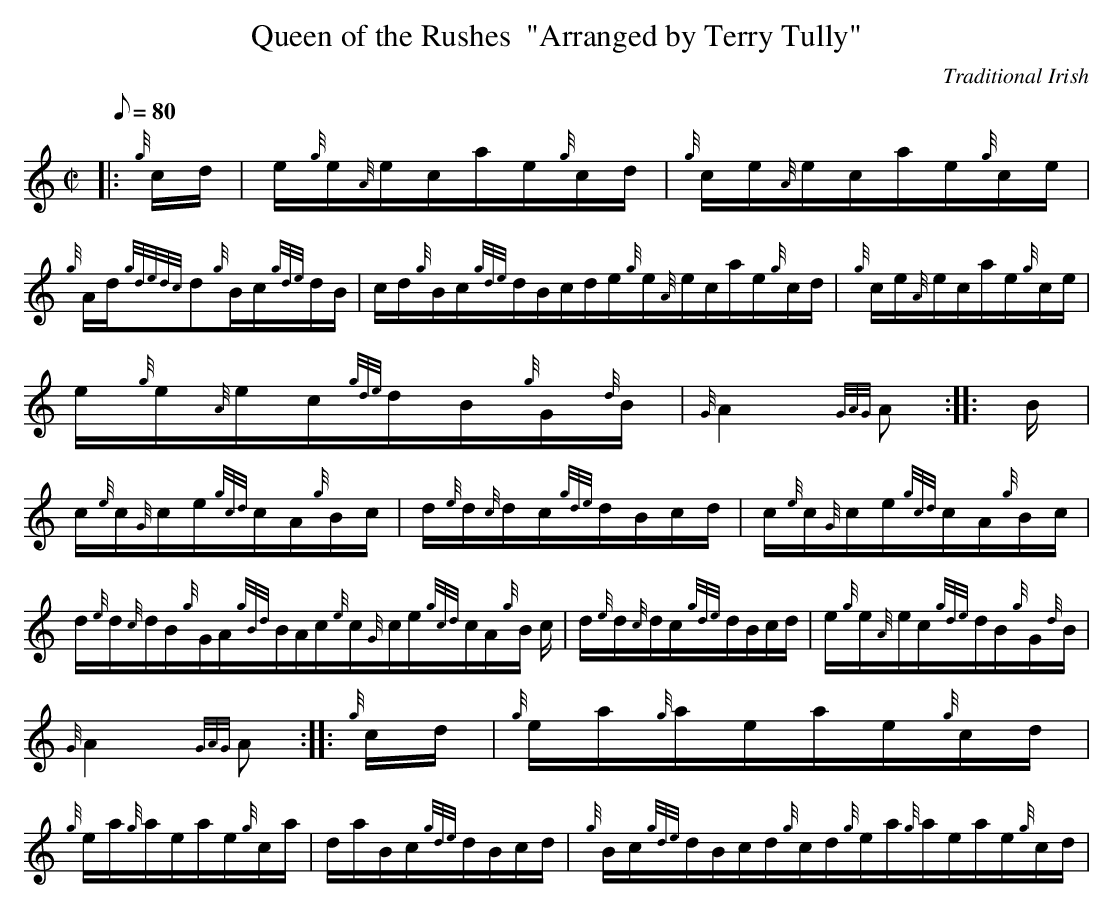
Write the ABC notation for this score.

X:1
T:Queen of the Rushes  "Arranged by Terry Tully"
M:C|
L:1/8
Q:80
C:Traditional Irish
K:HP
|: {g}c/2d/2|
e/2{g}e/2{A}e/2c/2a/2e/2{g}c/2d/2|
{g}c/2e/2{A}e/2c/2a/2e/2{g}c/2e/2|  !
{g}A/2d/2{gdedc}d{g}B/2c/2{gde}d/2B/2|
c/2d/2{g}B/2c/2{gde}d/2B/2c/2d/2e/2{g}e/2{A}e/2c/2a/2e/2{g}c/2d/2|
{g}c/2e/2{A}e/2c/2a/2e/2{g}c/2e/2|  !
e/2{g}e/2{A}e/2c/2{gde}d/2B/2{g}G/2{d}B/2|
{G}A2{GAG}A:| |:
B/2|  !
c/2{e}c/2{G}c/2e/2{gcd}c/2A/2{g}B/2c/2|
d/2{e}d/2{c}d/2c/2{gde}d/2B/2c/2d/2|
c/2{e}c/2{G}c/2e/2{gcd}c/2A/2{g}B/2c/2|  !
d/2{e}d/2{c}d/2B/2{g}G/2A/2{gBd}B/2A/2c/2{e}c/2{G}c/2e/2{gcd}c/2A/2{g}B/
2c/2|
d/2{e}d/2{c}d/2c/2{gde}d/2B/2c/2d/2|
e/2{g}e/2{A}e/2c/2{gde}d/2B/2{g}G/2{d}B/2|  !
{G}A2{GAG}A:| |:
{g}c/2d/2|
{g}e/2a/2{g}a/2e/2a/2e/2{g}c/2d/2|  !
{g}e/2a/2{g}a/2e/2a/2e/2{g}c/2a/2|
d/2a/2B/2c/2{gde}d/2B/2c/2d/2|
{g}B/2c/2{gde}d/2B/2c/2d/2{g}c/2d/2{g}e/2a/2{g}a/2e/2a/2e/2{g}c/2d/2|  !
